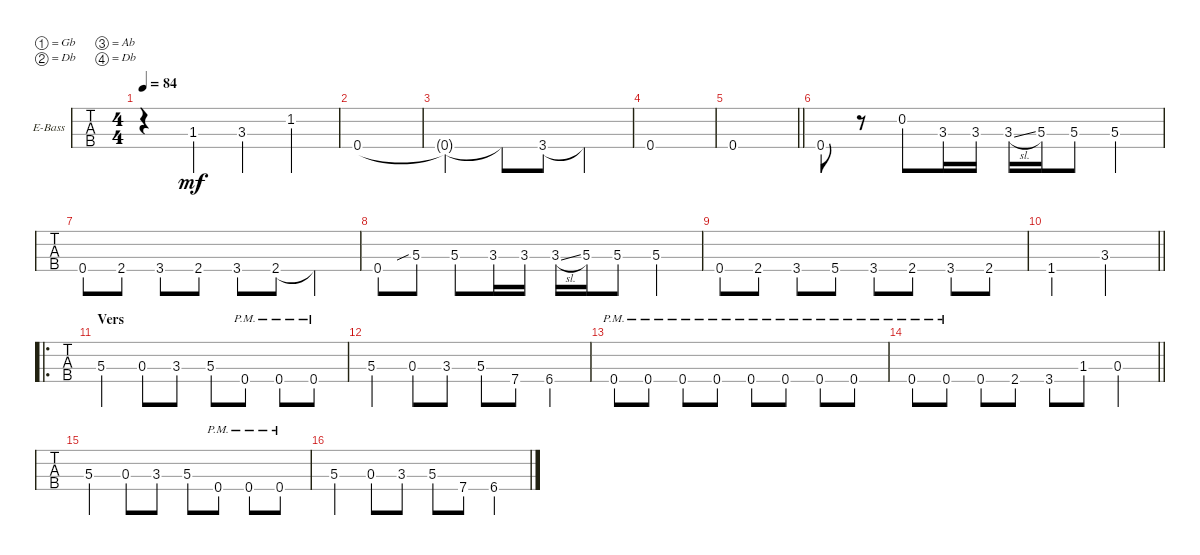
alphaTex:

\defaultSystemsLayout 4
\bracketExtendMode groupsimilarinstruments
\firstSystemTrackNameOrientation horizontal
\otherSystemsTrackNameOrientation horizontal
\track ("Electric Bass" "E-Bass") {instrument electricbassfinger}
\staff {tabs}
\tuning (Gb2 Db2 Ab1 Db1)
\ts (4 4)
\tempo 84
\clef f4
\ks dminor
r.4{dy mf instrument electricbassfinger} 1.3.4 3.3.4 1.2.4 |
0.4.1 |
0.4{t}.2 0.4{t}.8 3.4.8 3.4{t}.4 |
0.4.1 |
\barLineRight lightlight
0.4.1 |
0.4.8 r.8 0.2.8 3.3.16 3.3.16 3.3{sl}.16 5.3.16 5.3.8 5.3.4 |
0.4.8 2.4.8 3.4.8 2.4.8 3.4.8 2.4.8 2.4{t}.4 |
0.4.8 5.3{sib}.8 5.3.8 3.3.16 3.3.16 3.3{sl}.16 5.3.16 5.3.8 5.3.4 |
0.4.8 2.4.8 3.4.8 5.4.8 3.4.8 2.4.8 3.4.8 2.4.8 |
\barLineRight lightlight
1.4.2 3.3.2 |
\ro
\section ("" "Vers")
5.3.4 0.3.8 3.3.8 5.3.8 0.4{pm}.8 0.4{pm}.8 0.4{pm}.8 |
5.3.4 0.3.8 3.3.8 5.3.8 7.4.8 6.4.4 |
0.4{pm}.8 0.4{pm}.8 0.4{pm}.8 0.4{pm}.8 0.4{pm}.8 0.4{pm}.8 0.4{pm}.8 0.4{pm}.8 |
\barLineRight lightlight
0.4{pm}.8 0.4{pm}.8 0.4.8 2.4.8 3.4.8 1.3.8 0.3.4 |
5.3.4 0.3.8 3.3.8 5.3.8 0.4{pm}.8 0.4{pm}.8 0.4{pm}.8 |
5.3.4 0.3.8 3.3.8 5.3.8 7.4.8 6.4.4
